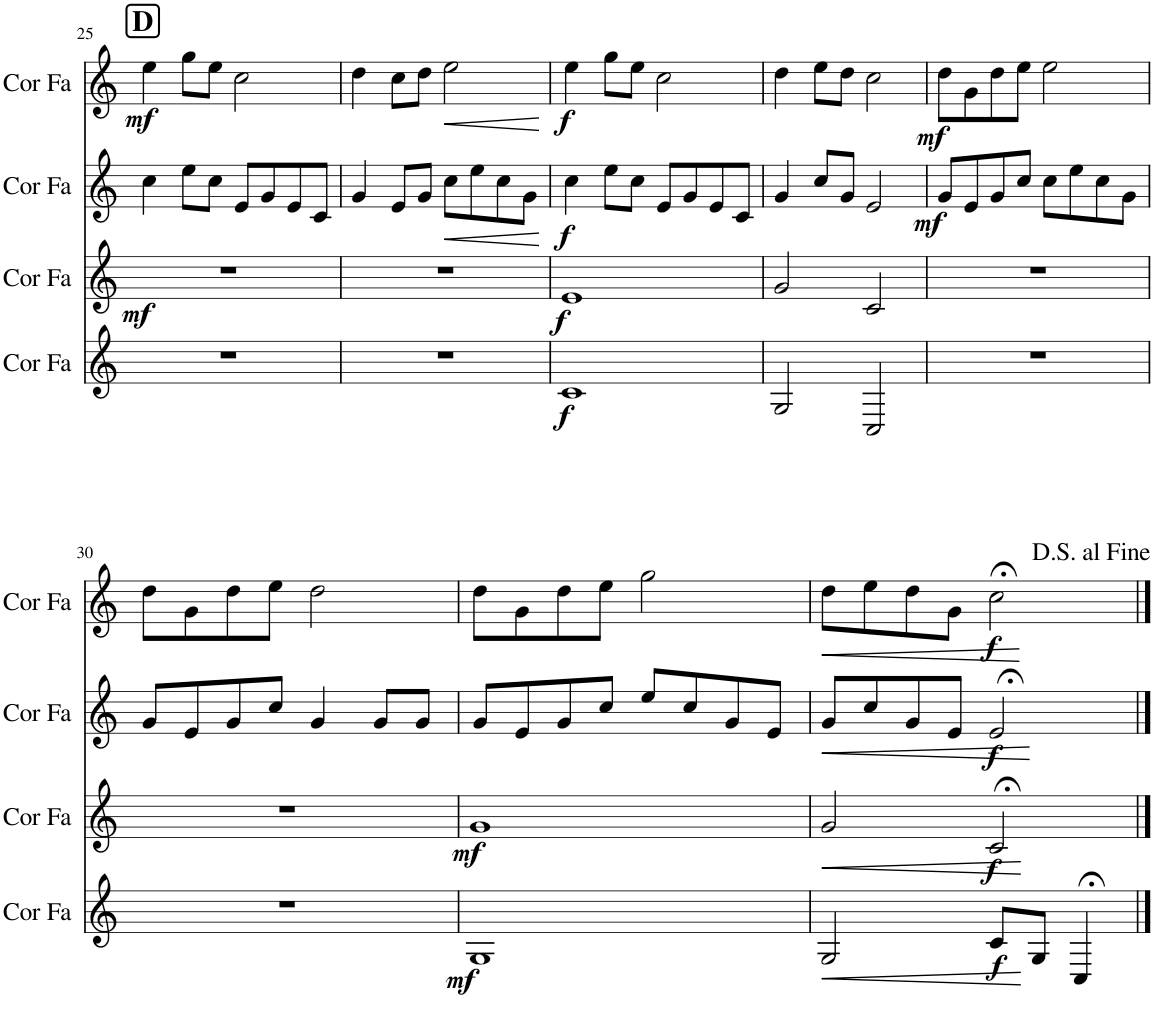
**kern	**dynam	**kern	**dynam	**kern	**dynam	**kern	**dynam
*part4	*part4	*part3	*part3	*part2	*part2	*part1	*part1
*staff4	*staff4	*staff3	*staff3	*staff2	*staff2	*staff1	*staff1
*I"Cor en Fa	*	*I"Cor en Fa	*	*I"Cor en Fa	*	*I"Cor en Fa	*
*I'Cor Fa	*	*I'Cor Fa	*	*I'Cor Fa	*	*I'Cor Fa	*
!!LO:PB:g=z
*clefG2	*	*clefG2	*	*clefG2	*	*clefG2	*
*Trd4c7	*	*Trd4c7	*	*Trd4c7	*	*Trd4c7	*
*k[]	*	*k[]	*	*k[]	*	*k[]	*
*M4/4	*	*M4/4	*	*M4/4	*	*M4/4	*
!!LO:REH:place=s1:a:B:cj:fs=14:t=D
=25	=25	=25	=25	=25	=25	=25	=25
!	!	!	!LO:DY:b	!	!	!	!LO:DY:b
1r	.	1r	mf	4cc\	.	4ee\	mf
.	.	.	.	8ee\L	.	8gg\L	.
.	.	.	.	8cc\J	.	8ee\J	.
.	.	.	.	8e/L	.	2cc\	.
.	.	.	.	8g/	.	.	.
.	.	.	.	8e/	.	.	.
.	.	.	.	8c/J	.	.	.
=26	=26	=26	=26	=26	=26	=26	=26
1r	.	1r	.	4g/	.	4dd\	.
.	.	.	.	8e/L	.	8cc\L	.
.	.	.	.	8g/J	.	8dd\J	.
!	!	!	!	!	!LO:HP:b	!	!LO:HP:b
.	.	.	.	8cc\L	<	2ee\	<
.	.	.	.	8ee\	.	.	.
.	.	.	.	8cc\	.	.	.
.	.	.	.	8g\J	.	.	.
.	.	.	.	.	[	.	[
=27	=27	=27	=27	=27	=27	=27	=27
!	!LO:DY:b	!	!LO:DY:b	!	!LO:DY:b	!	!LO:DY:b
1c	f	1e	f	4cc\	f	4ee\	f
.	.	.	.	8ee\L	.	8gg\L	.
.	.	.	.	8cc\J	.	8ee\J	.
.	.	.	.	8e/L	.	2cc\	.
.	.	.	.	8g/	.	.	.
.	.	.	.	8e/	.	.	.
.	.	.	.	8c/J	.	.	.
=28	=28	=28	=28	=28	=28	=28	=28
2G/	.	2g/	.	4g/	.	4dd\	.
.	.	.	.	8cc/L	.	8ee\L	.
.	.	.	.	8g/J	.	8dd\J	.
2C/	.	2c/	.	2e/	.	2cc\	.
=29	=29	=29	=29	=29	=29	=29	=29
!	!	!	!	!	!LO:DY:b	!	!LO:DY:b
1r	.	1r	.	8g/L	mf	8dd\L	mf
.	.	.	.	8e/	.	8g\	.
.	.	.	.	8g/	.	8dd\	.
.	.	.	.	8cc/J	.	8ee\J	.
.	.	.	.	8cc\L	.	2ee\	.
.	.	.	.	8ee\	.	.	.
.	.	.	.	8cc\	.	.	.
.	.	.	.	8g\J	.	.	.
!!LO:LB:g=z
=30	=30	=30	=30	=30	=30	=30	=30
1r	.	1r	.	8g/L	.	8dd\L	.
.	.	.	.	8e/	.	8g\	.
.	.	.	.	8g/	.	8dd\	.
.	.	.	.	8cc/J	.	8ee\J	.
.	.	.	.	4g/	.	2dd\	.
.	.	.	.	8g/L	.	.	.
.	.	.	.	8g/J	.	.	.
=31	=31	=31	=31	=31	=31	=31	=31
!	!LO:DY:b	!	!LO:DY:b	!	!	!	!
1G	mf	1g	mf	8g/L	.	8dd\L	.
.	.	.	.	8e/	.	8g\	.
.	.	.	.	8g/	.	8dd\	.
.	.	.	.	8cc/J	.	8ee\J	.
.	.	.	.	8ee/L	.	2gg\	.
.	.	.	.	8cc/	.	.	.
.	.	.	.	8g/	.	.	.
.	.	.	.	8e/J	.	.	.
=32	=32	=32	=32	=32	=32	=32	=32
!	!LO:HP:b	!	!LO:HP:b	!	!LO:HP:b	!	!LO:HP:b
2G/	<	2g/	<	8g/L	<	8dd\L	<
.	.	.	.	8cc/	.	8ee\	.
.	.	.	.	8g/	.	8dd\	.
.	.	.	.	8e/J	.	8g\J	.
!	!LO:DY:b	!	!LO:DY:b	!	!LO:DY:b	!	!LO:DY:b
8c/L	f	2c;</	f	2e;</	f	2cc;<\	f
8G/J	.	.	.	.	.	.	.
4C;</	.	.	.	.	.	.	.
.	[	.	[	.	[	.	[
==	==	==	==	==	==	==	==
*-	*-	*-	*-	*-	*-	*-	*-
